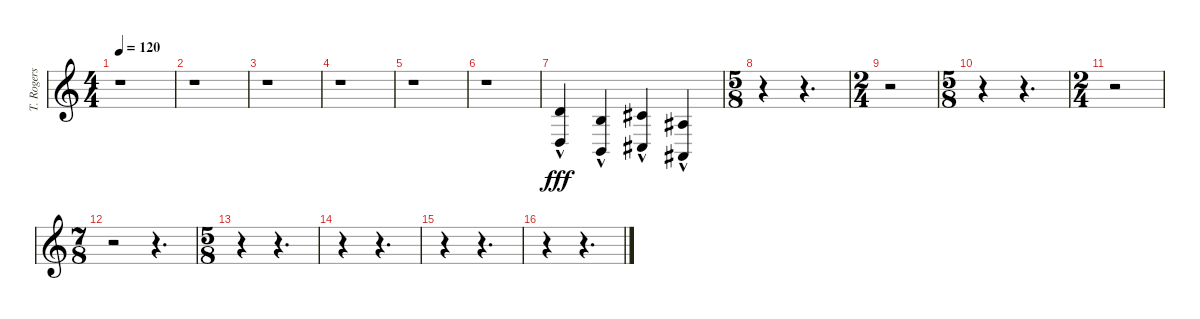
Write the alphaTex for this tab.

\track ("T. Rogers Keys 1" "T. Rogers ") {instrument churchorgan}
\staff {score}
\tuning (Db4 Ab3 E3 B2 Gb2 Db2) {hide}
\ts (4 4)
\tempo 120
\clef g2
\ks c
r.1{dy f} |
r.1 |
r.1 |
r.1 |
r.1 |
r.1 |
(1.1{hac} 3.4{hac}).4{dy fff instrument brightacousticpiano} (3.2{hac} 0.4{hac}).4 (0.1{hac} 2.4{hac}).4 (2.2{hac} 4.5{hac}).4 |
\ts (5 8)
r.4 r.4{d} |
\ts (2 4)
r.2 |
\ts (5 8)
r.4 r.4{d} |
\ts (2 4)
r.2 |
\ts (7 8)
r.2 r.4{d} |
\ts (5 8)
r.4 r.4{d} |
r.4 r.4{d} |
r.4 r.4{d} |
r.4 r.4{d}
